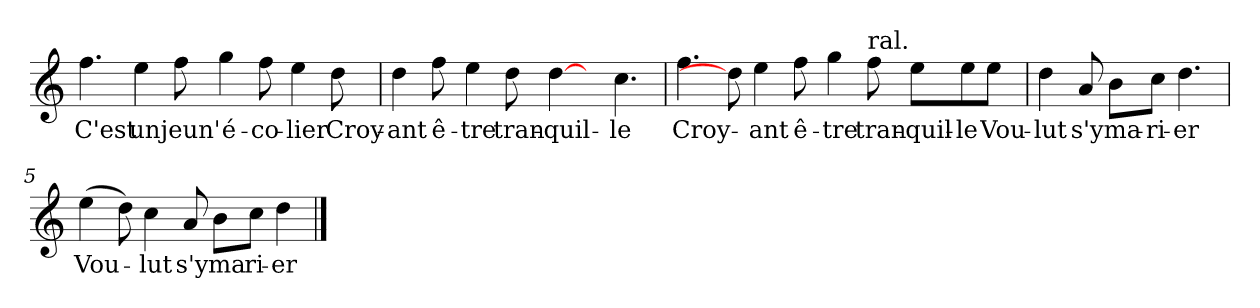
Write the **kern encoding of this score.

**kern	**text
*part1	*part1
*staff1	*staff1
*clefG2	*
*k[]	*
*C:	*
=1	=1
!	!LO:LY:b
4.ff\	C'est
!	!LO:LY:b
4ee\	un
!	!LO:LY:b
8ff\	jeun'
!	!LO:LY:b
4gg\	é-
!	!LO:LY:b
8ff\	-co-
!	!LO:LY:b
4ee\	-lier
!	!LO:LY:b
8dd\	Croy-
=2	=2
!	!LO:LY:b
4dd\	-ant
!	!LO:LY:b
8ff\	ê-
!	!LO:LY:b
4ee\	-tre
!	!LO:LY:b
8dd\	tran-
!	!LO:LY:b
[4dd\	-quil-
8ryy	.
!	!LO:LY:b
4.cc\	-le
!!LO:LB:g=z
=3	=3
!	!LO:LY:b
4.ff\	Croy-
8dd\]	.
!	!LO:LY:b
4ee\	-ant
!	!LO:LY:b
8ff\	ê-
!	!LO:LY:b
4gg\	-tre
!LO:TX:a:t=ral.	!
!	!LO:LY:b
8ff\	tran-
!	!LO:LY:b
8ee\L	-quil-
!	!LO:LY:b
8ee\	-le
!	!LO:LY:b
8ee\J	Vou-
=4	=4
!	!LO:LY:b
4dd\	-lut
!	!LO:LY:b
8a/	s'y
!	!LO:LY:b
8b\L	ma-
!	!LO:LY:b
8cc\J	-ri-
!	!LO:LY:b
4.dd\	-er
=5	=5
!	!LO:LY:b
(>4ee\	Vou-
8dd\)	.
!	!LO:LY:b
4cc\	-lut
!	!LO:LY:b
8a/	s'y
!	!LO:LY:b
8b\L	ma
!	!LO:LY:b
8cc\J	ri-
!	!LO:LY:b
4dd\	-er
==	==
*-	*-
